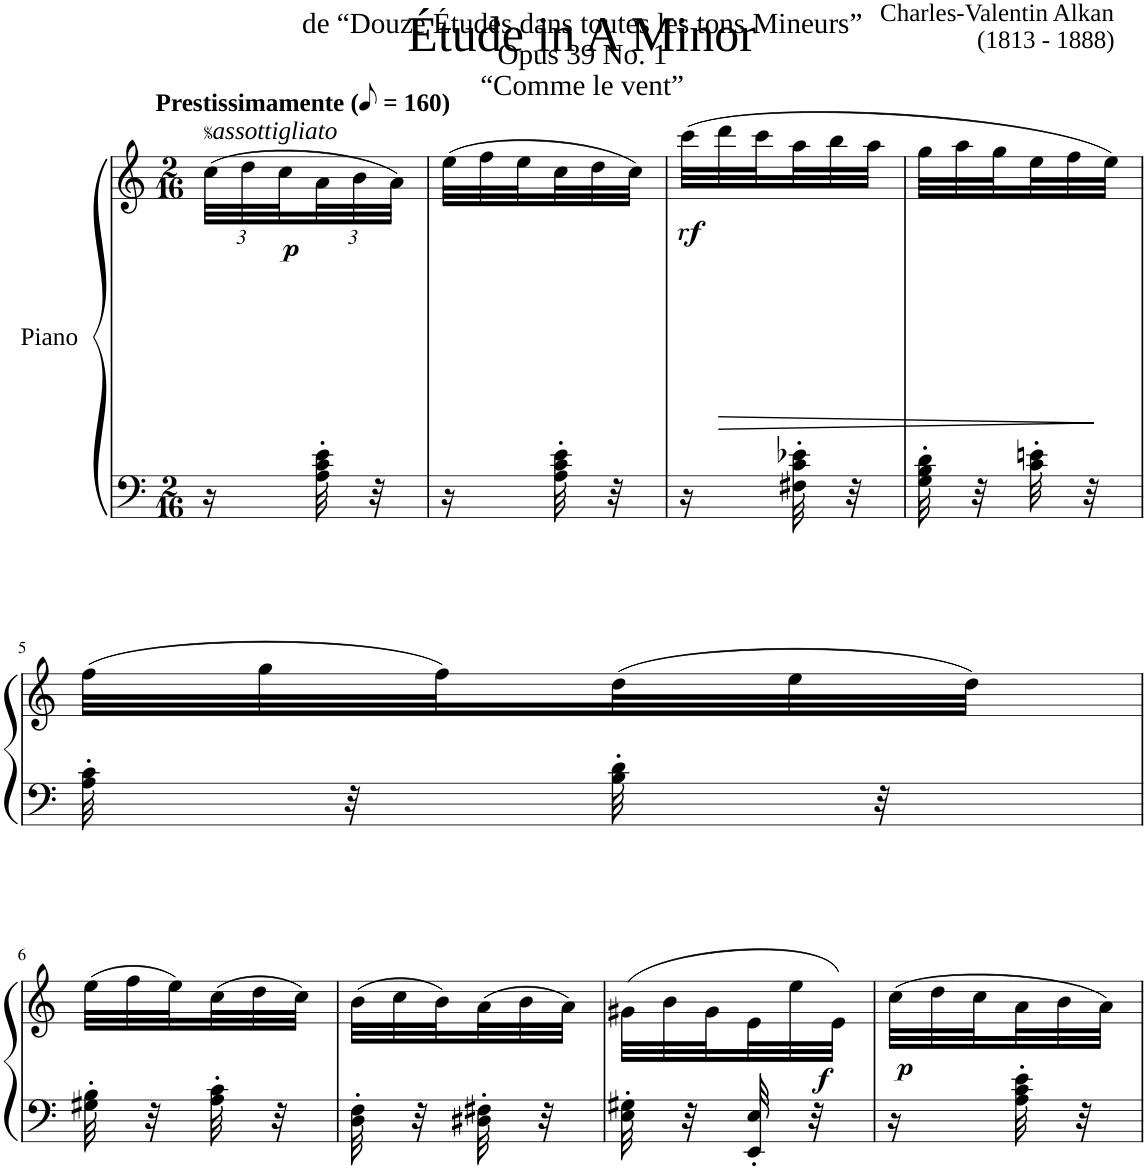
**kern	**kern	**dynam
*part1	*part1	*part1
*staff2	*staff1	*staff1/2
*I"Piano	*	*
*I'Pno	*	*
*clefF4	*clefG2	*
*k[]	*k[]	*
*M2/16	*M2/16	*
*MM80	*MM80	*
*	*Xbrackettup	*
=1	=1	=1
!	!LO:TX:a:B:t=Prestissimamente	!
!	!LO:TX:a:i:t=assottigliato	!
!	!	!LO:DY:b
16r	(48cc\LLL	p
.	48dd\	.
.	48cc\	.
32A\' 32c\' 32e\'	48a\	.
.	48b\	.
32r	.	.
.	48a\JJJ)	.
=2	=2	=2
*	*Xtuplet	*
16r	(48ee\LLL	.
.	48ff\	.
.	48ee\	.
32A\' 32c\' 32e\'	48cc\	.
.	48dd\	.
32r	.	.
.	48cc\JJJ)	.
=3	=3	=3
!	!	!LO:DY:b
16r	(48ccc\LLL	rf
!	!	!LO:HP:b
.	48ddd\	>
.	48ccc\	.
32F#X\' 32c\' 32e-X\'	48aa\	.
.	48bb\	.
32r	.	.
.	48aa\JJJ	.
=4	=4	=4
32G\' 32B\' 32d\'	48gg\LLL	.
.	48aa\	.
32r	.	.
.	48gg\	.
32c\' 32en\'	48ee\	.
.	48ff\	.
32r	.	.
.	48ee\JJJ)	]
!!LO:LB:g=z
=5	=5	=5
32A\' 32c\'	(48ff\LLL	.
.	48gg\	.
32r	.	.
.	48ff\)	.
32B\' 32d\'	(48dd\	.
.	48ee\	.
32r	.	.
.	48dd\JJJ)	.
!!LO:LB:g=z
=6	=6	=6
32G#X\' 32B\'	(48ee\LLL	.
.	48ff\	.
32r	.	.
.	48ee\)	.
32A\' 32c\'	(48cc\	.
.	48dd\	.
32r	.	.
.	48cc\JJJ)	.
=7	=7	=7
32D\' 32F\'	(48b\LLL	.
.	48cc\	.
32r	.	.
.	48b\)	.
32D#X\' 32F#X\'	(48a\	.
.	48b\	.
32r	.	.
.	48a\JJJ)	.
=8	=8	=8
32E\' 32G#X\'	(48g#X\LLL	.
.	48b\	.
32r	.	.
.	48g#\	.
!	!	!LO:DY:b
32EE/' 32E/'	48e\	f
.	48ee\	.
32r	.	.
.	48e\JJJ)	.
=9	=9	=9
!	!	!LO:DY:b
16r	(48cc\LLL	p
.	48dd\	.
.	48cc\	.
32A\' 32c\' 32e\'	48a\	.
.	48b\	.
32r	.	.
.	48a\JJJ)	.
=	=	=
*-	*-	*-
